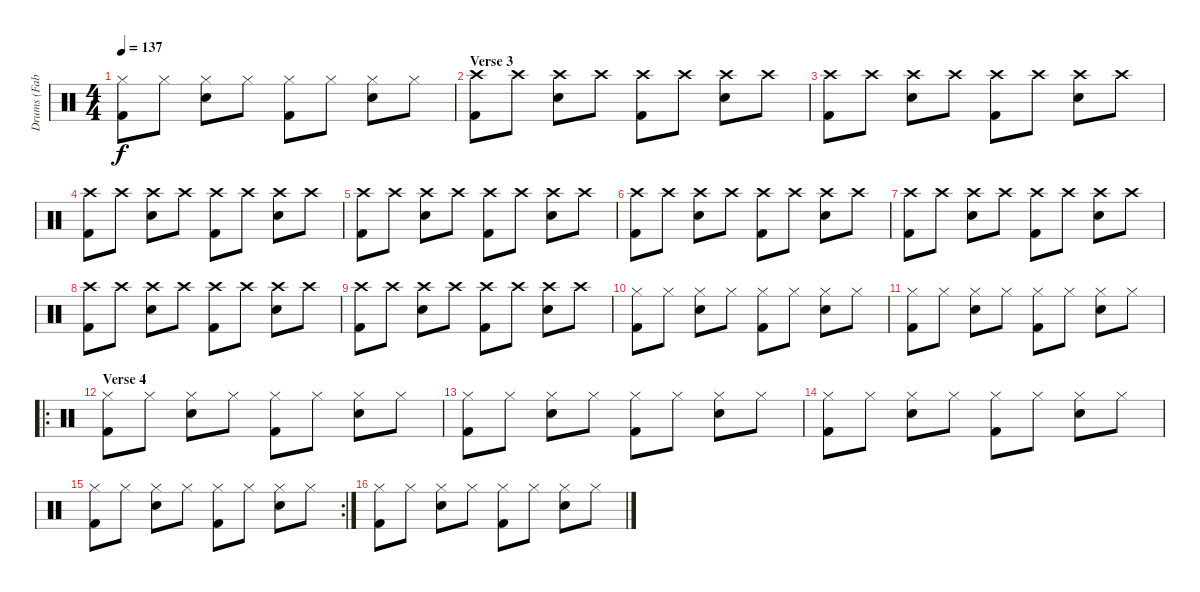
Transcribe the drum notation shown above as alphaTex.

\track ("Drums (Fab)" "Drums (Fab") {instrument percussion}
\staff {score}
\articulation defaults
\ts (4 4)
\tempo 137
\clef neutral
\ks c
("Hi-Hat (closed)" "Kick (hit) 2").8{dy f} "Hi-Hat (closed)".8 ("Hi-Hat (closed)" "Snare (hit) 2").8 "Hi-Hat (closed)".8 ("Hi-Hat (closed)" "Kick (hit) 2").8 "Hi-Hat (closed)".8 ("Hi-Hat (closed)" "Snare (hit) 2").8 "Hi-Hat (closed)".8 |
\section ("" "Verse 3")
("Crash high (hit)" "Kick (hit) 2").8 "Crash high (hit)".8 ("Crash high (hit)" "Snare (hit) 2").8 "Crash high (hit)".8 ("Crash high (hit)" "Kick (hit) 2").8 "Crash high (hit)".8 ("Crash high (hit)" "Snare (hit) 2").8 "Crash high (hit)".8 |
("Crash high (hit)" "Kick (hit) 2").8 "Crash high (hit)".8 ("Crash high (hit)" "Snare (hit) 2").8 "Crash high (hit)".8 ("Crash high (hit)" "Kick (hit) 2").8 "Crash high (hit)".8 ("Crash high (hit)" "Snare (hit) 2").8 "Crash high (hit)".8 |
("Crash high (hit)" "Kick (hit) 2").8 "Crash high (hit)".8 ("Crash high (hit)" "Snare (hit) 2").8 "Crash high (hit)".8 ("Crash high (hit)" "Kick (hit) 2").8 "Crash high (hit)".8 ("Crash high (hit)" "Snare (hit) 2").8 "Crash high (hit)".8 |
("Crash high (hit)" "Kick (hit) 2").8 "Crash high (hit)".8 ("Crash high (hit)" "Snare (hit) 2").8 "Crash high (hit)".8 ("Crash high (hit)" "Kick (hit) 2").8 "Crash high (hit)".8 ("Crash high (hit)" "Snare (hit) 2").8 "Crash high (hit)".8 |
("Crash high (hit)" "Kick (hit) 2").8 "Crash high (hit)".8 ("Crash high (hit)" "Snare (hit) 2").8 "Crash high (hit)".8 ("Crash high (hit)" "Kick (hit) 2").8 "Crash high (hit)".8 ("Crash high (hit)" "Snare (hit) 2").8 "Crash high (hit)".8 |
("Crash high (hit)" "Kick (hit) 2").8 "Crash high (hit)".8 ("Crash high (hit)" "Snare (hit) 2").8 "Crash high (hit)".8 ("Crash high (hit)" "Kick (hit) 2").8 "Crash high (hit)".8 ("Crash high (hit)" "Snare (hit) 2").8 "Crash high (hit)".8 |
("Crash high (hit)" "Kick (hit) 2").8 "Crash high (hit)".8 ("Crash high (hit)" "Snare (hit) 2").8 "Crash high (hit)".8 ("Crash high (hit)" "Kick (hit) 2").8 "Crash high (hit)".8 ("Crash high (hit)" "Snare (hit) 2").8 "Crash high (hit)".8 |
("Crash high (hit)" "Kick (hit) 2").8 "Crash high (hit)".8 ("Crash high (hit)" "Snare (hit) 2").8 "Crash high (hit)".8 ("Crash high (hit)" "Kick (hit) 2").8 "Crash high (hit)".8 ("Crash high (hit)" "Snare (hit) 2").8 "Crash high (hit)".8 |
("Hi-Hat (closed)" "Kick (hit) 2").8 "Hi-Hat (closed)".8 ("Hi-Hat (closed)" "Snare (hit) 2").8 "Hi-Hat (closed)".8 ("Hi-Hat (closed)" "Kick (hit) 2").8 "Hi-Hat (closed)".8 ("Hi-Hat (closed)" "Snare (hit) 2").8 "Hi-Hat (closed)".8 |
("Hi-Hat (closed)" "Kick (hit) 2").8 "Hi-Hat (closed)".8 ("Hi-Hat (closed)" "Snare (hit) 2").8 "Hi-Hat (closed)".8 ("Hi-Hat (closed)" "Kick (hit) 2").8 "Hi-Hat (closed)".8 ("Hi-Hat (closed)" "Snare (hit) 2").8 "Hi-Hat (closed)".8 |
\ro
\section ("" "Verse 4")
("Hi-Hat (closed)" "Kick (hit) 2").8 "Hi-Hat (closed)".8 ("Hi-Hat (closed)" "Snare (hit) 2").8 "Hi-Hat (closed)".8 ("Hi-Hat (closed)" "Kick (hit) 2").8 "Hi-Hat (closed)".8 ("Hi-Hat (closed)" "Snare (hit) 2").8 "Hi-Hat (closed)".8 |
("Hi-Hat (closed)" "Kick (hit) 2").8 "Hi-Hat (closed)".8 ("Hi-Hat (closed)" "Snare (hit) 2").8 "Hi-Hat (closed)".8 ("Hi-Hat (closed)" "Kick (hit) 2").8 "Hi-Hat (closed)".8 ("Hi-Hat (closed)" "Snare (hit) 2").8 "Hi-Hat (closed)".8 |
("Hi-Hat (closed)" "Kick (hit) 2").8 "Hi-Hat (closed)".8 ("Hi-Hat (closed)" "Snare (hit) 2").8 "Hi-Hat (closed)".8 ("Hi-Hat (closed)" "Kick (hit) 2").8 "Hi-Hat (closed)".8 ("Hi-Hat (closed)" "Snare (hit) 2").8 "Hi-Hat (closed)".8 |
\rc 2
("Hi-Hat (closed)" "Kick (hit) 2").8 "Hi-Hat (closed)".8 ("Hi-Hat (closed)" "Snare (hit) 2").8 "Hi-Hat (closed)".8 ("Hi-Hat (closed)" "Kick (hit) 2").8 "Hi-Hat (closed)".8 ("Hi-Hat (closed)" "Snare (hit) 2").8 "Hi-Hat (closed)".8 |
("Hi-Hat (closed)" "Kick (hit) 2").8 "Hi-Hat (closed)".8 ("Hi-Hat (closed)" "Snare (hit) 2").8 "Hi-Hat (closed)".8 ("Hi-Hat (closed)" "Kick (hit) 2").8 "Hi-Hat (closed)".8 ("Hi-Hat (closed)" "Snare (hit) 2").8 "Hi-Hat (closed)".8
